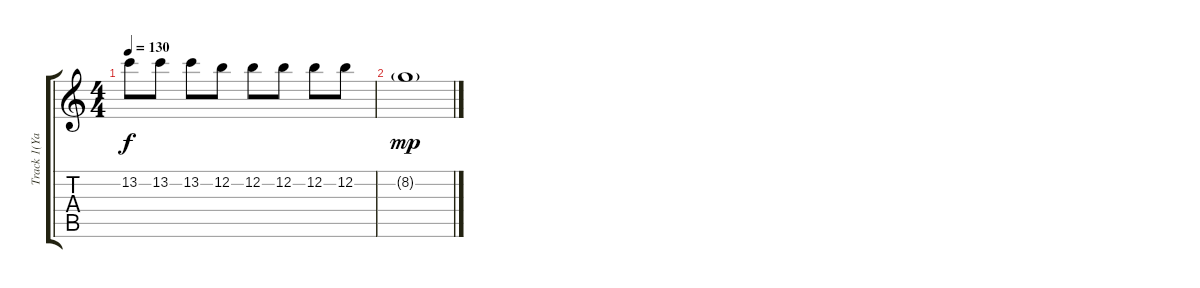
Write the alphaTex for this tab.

\track ("Track 1(Yan Yuzon/Lead)" "Track 1(Ya") {instrument overdrivenguitar}
\staff {score tabs}
\tuning (E4 B3 G3 D3 A2 E2) {hide}
\ts (4 4)
\tempo 130
\clef g2
\ks c
13.2.8{dy f} 13.2.8 13.2.8 12.2.8 12.2.8 12.2.8 12.2.8 12.2.8 |
8.2{g}.1{dy mp}
